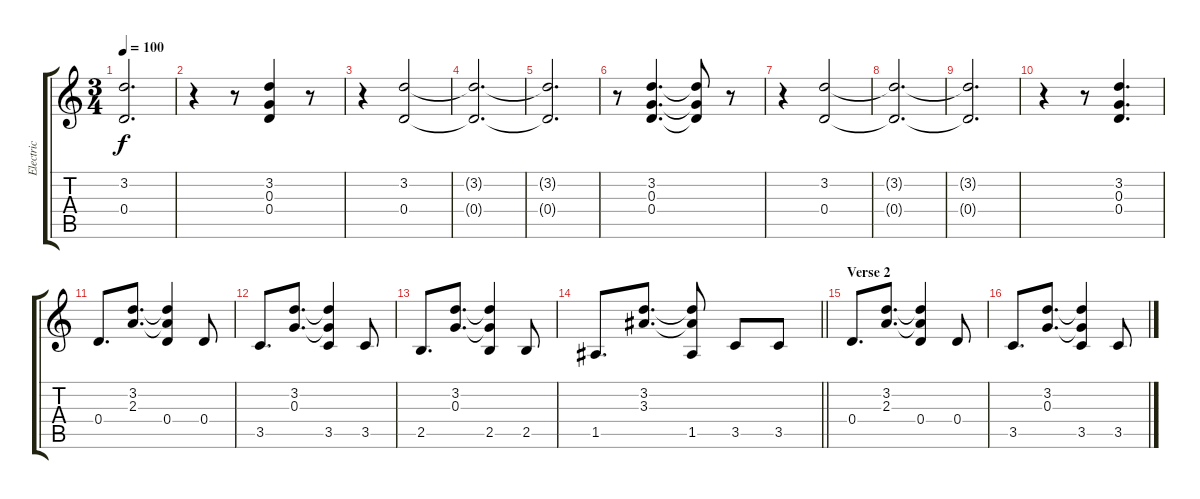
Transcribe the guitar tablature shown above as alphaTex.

\track ("Electric" "Electric") {instrument overdrivenguitar}
\staff {score tabs}
\tuning (E4 B3 G3 D3 A2 E2) {hide}
\ts (3 4)
\tempo 100
\clef g2
\ks c
(3.2{t} 0.4{t}).2{d dy f} |
r.4 r.8 (3.2 0.3 0.4).4 r.8 |
r.4 (3.2 0.4).2 |
(3.2{t} 0.4{t}).2{d} |
(3.2{t} 0.4{t}).2{d} |
r.8 (3.2 0.3 0.4).4{d} (3.2{t} 0.3{t} 0.4{t}).8 r.8 |
r.4 (3.2 0.4).2 |
(3.2{t} 0.4{t}).2{d} |
(3.2{t} 0.4{t}).2{d} |
r.4 r.8 (3.2 0.3 0.4).4{d} |
0.4.8{d} (3.2 2.3).8{d} (3.2{t} 2.3{t} 0.4).4 0.4.8 |
3.5.8{d} (3.2 0.3).8{d} (3.2{t} 0.3{t} 3.5).4 3.5.8 |
2.5.8{d} (3.2 0.3).8{d} (3.2{t} 0.3{t} 2.5).4 2.5.8 |
\barLineRight lightlight
1.5.8{d} (3.2 3.3).8{d} (3.2{t} 3.3{t} 1.5).8 3.5.8 3.5.8 |
\section ("" "Verse 2")
0.4.8{d} (3.2 2.3).8{d} (3.2{t} 2.3{t} 0.4).4 0.4.8 |
3.5.8{d} (3.2 0.3).8{d} (3.2{t} 0.3{t} 3.5).4 3.5.8
